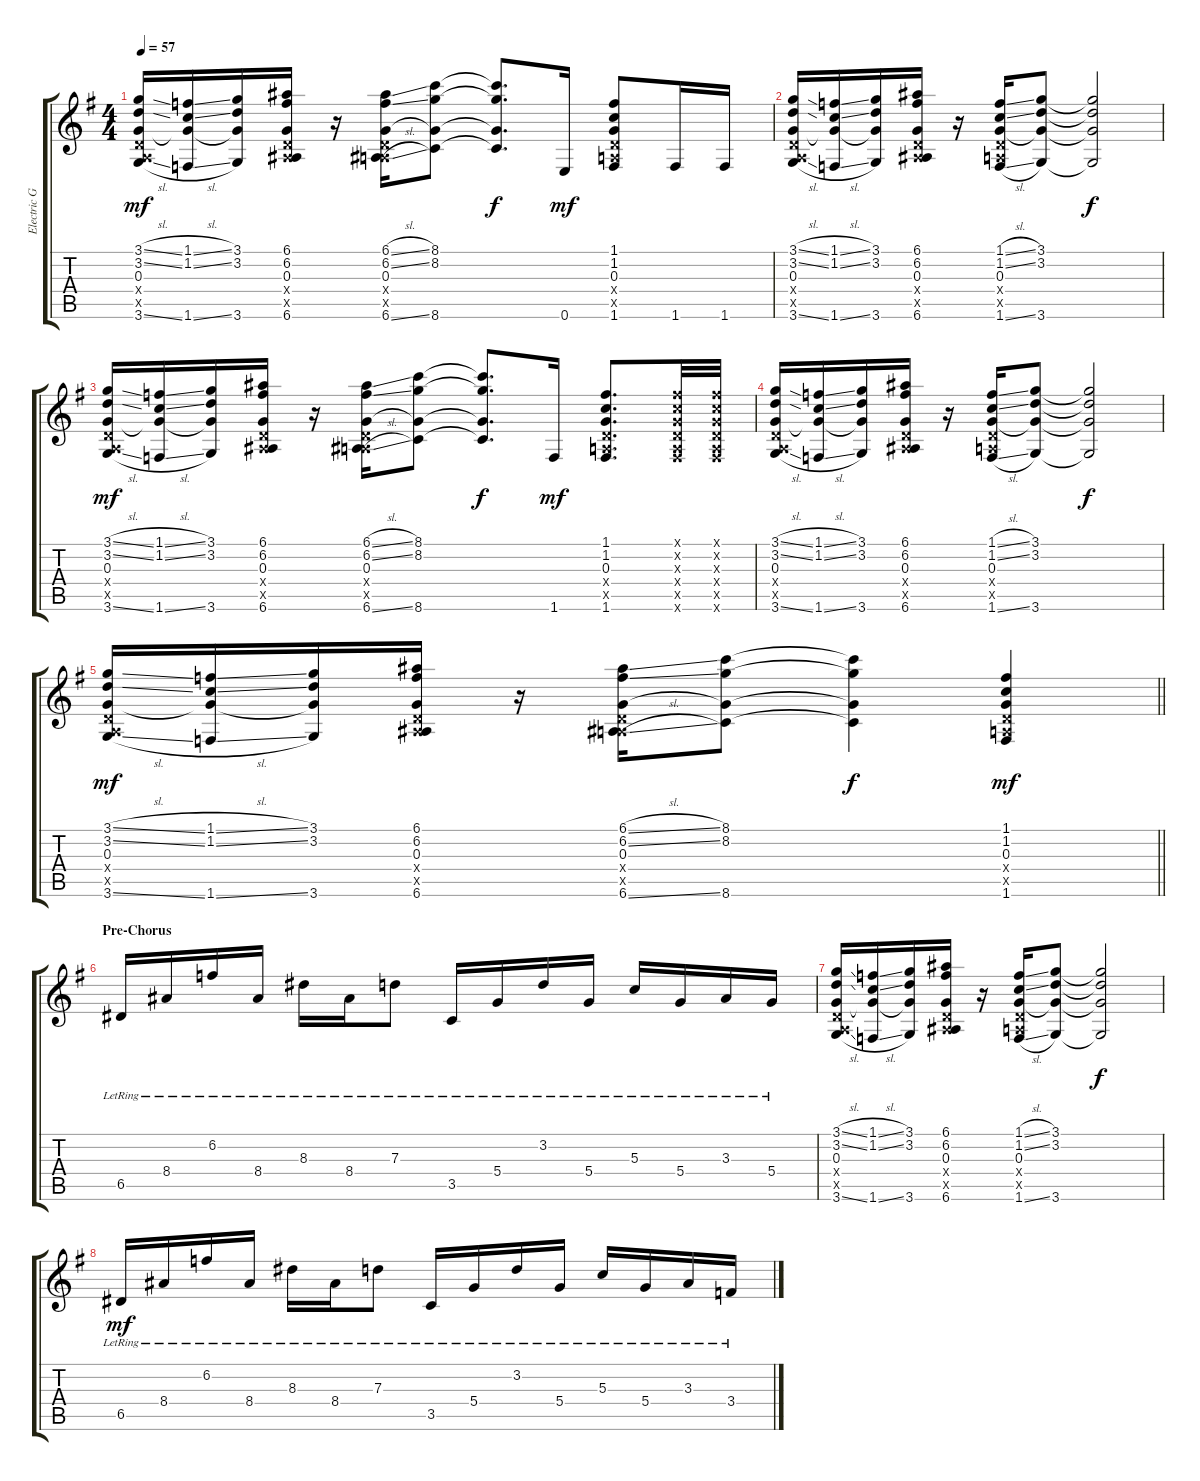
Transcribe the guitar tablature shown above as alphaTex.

\track ("Electric Gtr. 1" "Electric G") {instrument electricguitarclean}
\staff {score tabs}
\tuning (E4 B3 G3 D3 A2 E2) {hide}
\ts (4 4)
\tempo 57
\clef g2
\ks g
(3.1{sl} 3.2{sl} 0.3 0.4{x} 0.5{x} 3.6{sl t}).16{dy mf} (1.1{sl} 1.2{sl} 0.3{t} 1.6{sl}).16 (3.1 3.2 0.3{t} 3.6).16 (6.1 6.2 0.3 0.4{x} 0.5{x} 6.6).16 r.16 (6.1{sl} 6.2{sl} 0.3 0.4{x} 0.5{x} 6.6{sl}).16 (8.1 8.2 0.3{t} 8.6).8 (8.1{t} 8.2{t} 0.3{t} 8.6{t}).8{d dy f} 0.6.16{dy mf} (1.1 1.2 0.3 0.4{x} 0.5{x} 1.6).8 1.6.16 1.6.16 |
(3.1{sl} 3.2{sl} 0.3 0.4{x} 0.5{x} 3.6{sl}).16 (1.1{sl} 1.2{sl} 0.3{t} 1.6{sl}).16 (3.1 3.2 0.3{t} 3.6).16 (6.1 6.2 0.3 0.4{x} 0.5{x} 6.6).16 r.16 (1.1{sl} 1.2{sl} 0.3 0.4{x} 0.5{x} 1.6{sl}).16 (3.1 3.2 0.3{t} 3.6).8 (3.1{t} 3.2{t} 0.3{t} 3.6{t}).2{dy f} |
(3.1{sl} 3.2{sl} 0.3 0.4{x} 0.5{x} 3.6{sl}).16{dy mf} (1.1{sl} 1.2{sl} 0.3{t} 1.6{sl}).16 (3.1 3.2 0.3{t} 3.6).16 (6.1 6.2 0.3 0.4{x} 0.5{x} 6.6).16 r.16 (6.1{sl} 6.2{sl} 0.3 0.4{x} 0.5{x} 6.6{sl}).16 (8.1 8.2 0.3{t} 8.6).8 (8.1{t} 8.2{t} 0.3{t} 8.6{t}).8{d dy f} 1.6.16{dy mf} (1.1 1.2 0.3 0.4{x} 0.5{x} 1.6).8{d} (1.1{x} 1.2{x} 0.3{x} 0.4{x} 0.5{x} 1.6{x}).32 (1.1{x} 1.2{x} 0.3{x} 0.4{x} 0.5{x} 1.6{x}).32 |
(3.1{sl} 3.2{sl} 0.3 0.4{x} 0.5{x} 3.6{sl}).16 (1.1{sl} 1.2{sl} 0.3{t} 1.6{sl}).16 (3.1 3.2 0.3{t} 3.6).16 (6.1 6.2 0.3 0.4{x} 0.5{x} 6.6).16 r.16 (1.1{sl} 1.2{sl} 0.3 0.4{x} 0.5{x} 1.6{sl}).16 (3.1 3.2 0.3{t} 3.6).8 (3.1{t} 3.2{t} 0.3{t} 3.6{t}).2{dy f} |
\barLineRight lightlight
(3.1{sl} 3.2{sl} 0.3 0.4{x} 0.5{x} 3.6{sl}).16{dy mf} (1.1{sl} 1.2{sl} 0.3{t} 1.6{sl}).16 (3.1 3.2 0.3{t} 3.6).16 (6.1 6.2 0.3 0.4{x} 0.5{x} 6.6).16 r.16 (6.1{sl} 6.2{sl} 0.3 0.4{x} 0.5{x} 6.6{sl}).16 (8.1 8.2 0.3{t} 8.6).8 (8.1{t} 8.2{t} 0.3{t} 8.6{t}).4{dy f} (1.1 1.2 0.3 0.4{x} 0.5{x} 1.6).4{dy mf} |
\section ("" "Pre-Chorus")
6.5{lr}.16 8.4{lr}.16 6.2{lr}.16 8.4{lr}.16 8.3{lr}.16 8.4{lr}.16 7.3{lr}.8 3.5{lr}.16 5.4{lr}.16 3.2{lr}.16 5.4{lr}.16 5.3{lr}.16 5.4{lr}.16 3.3{lr}.16 5.4{lr}.16 |
(3.1{sl} 3.2{sl} 0.3 0.4{x} 0.5{x} 3.6{sl}).16 (1.1{sl} 1.2{sl} 0.3{t} 1.6{sl}).16 (3.1 3.2 0.3{t} 3.6).16 (6.1 6.2 0.3 0.4{x} 0.5{x} 6.6).16 r.16 (1.1{sl} 1.2{sl} 0.3 0.4{x} 0.5{x} 1.6{sl}).16 (3.1 3.2 0.3{t} 3.6).8 (3.1{t} 3.2{t} 0.3{t} 3.6{t}).2{dy f} |
6.5{lr}.16{dy mf} 8.4{lr}.16 6.2{lr}.16 8.4{lr}.16 8.3{lr}.16 8.4{lr}.16 7.3{lr}.8 3.5{lr}.16 5.4{lr}.16 3.2{lr}.16 5.4{lr}.16 5.3{lr}.16 5.4{lr}.16 3.3{lr}.16 3.4{lr}.16
